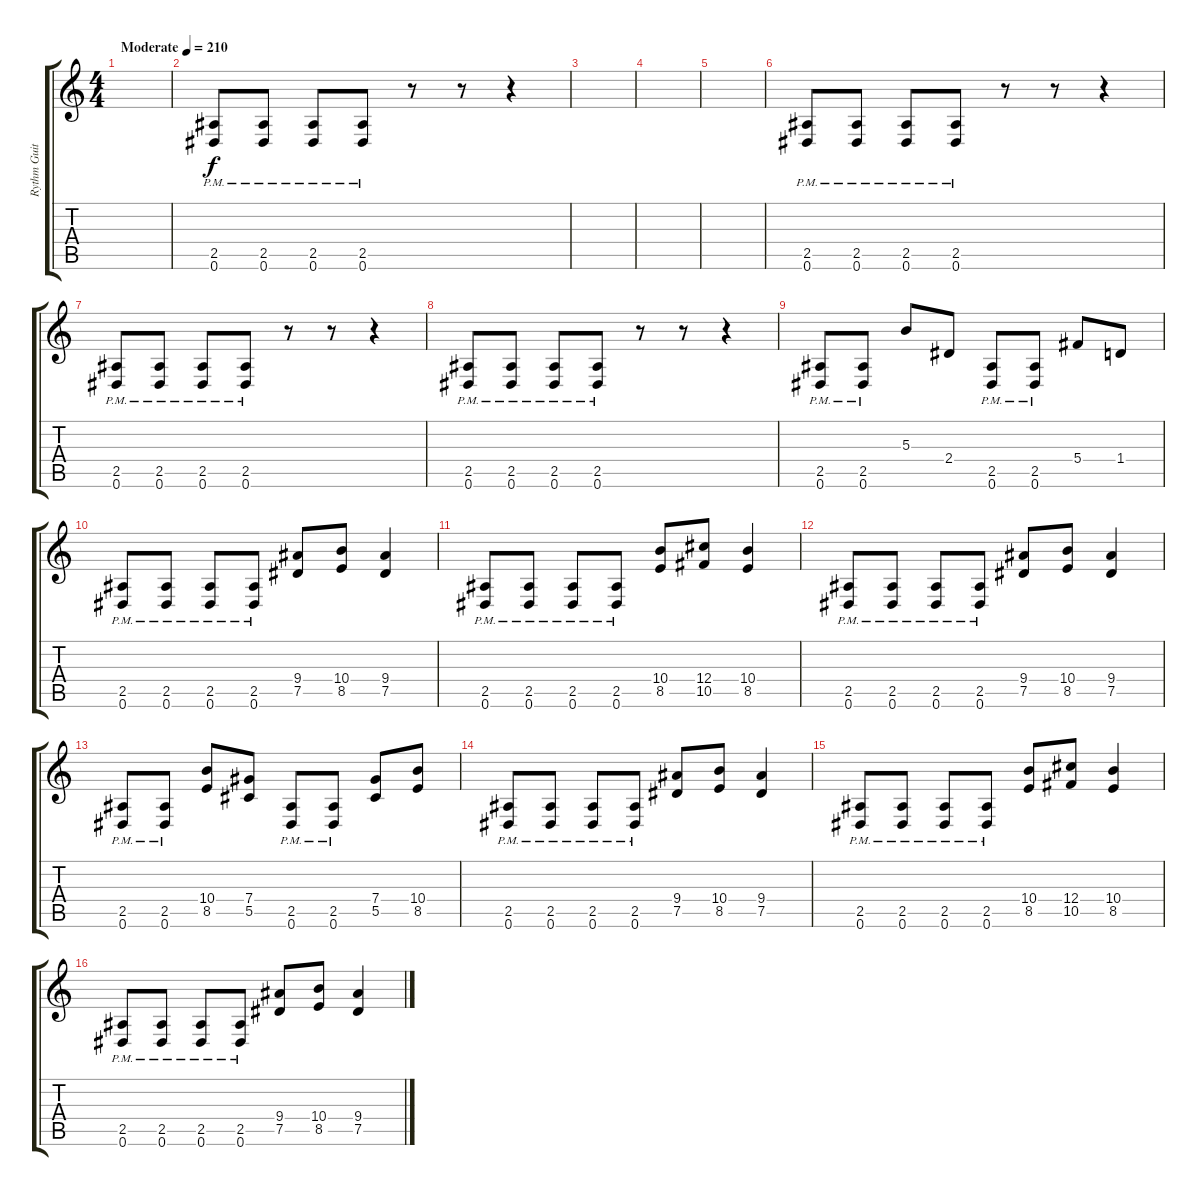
\track ("Rythm Guitar" "Rythm Guit") {instrument overdrivenguitar}
\staff {score tabs}
\tuning (Eb4 Bb3 Gb3 Db3 Ab2 Eb2) {hide}
\ts (4 4)
\tempo (210 "Moderate")
\clef g2
\ks c
|
(2.5{pm} 0.6{pm}).8 (2.5{pm} 0.6{pm}).8 (2.5{pm} 0.6{pm}).8 (2.5{pm} 0.6{pm}).8 r.8 r.8 r.4 |
|
|
|
(2.5{pm} 0.6{pm}).8 (2.5{pm} 0.6{pm}).8 (2.5{pm} 0.6{pm}).8 (2.5{pm} 0.6{pm}).8 r.8 r.8 r.4 |
(2.5{pm} 0.6{pm}).8 (2.5{pm} 0.6{pm}).8 (2.5{pm} 0.6{pm}).8 (2.5{pm} 0.6{pm}).8 r.8 r.8 r.4 |
(2.5{pm} 0.6{pm}).8 (2.5{pm} 0.6{pm}).8 (2.5{pm} 0.6{pm}).8 (2.5{pm} 0.6{pm}).8 r.8 r.8 r.4 |
(2.5{pm} 0.6{pm}).8 (2.5{pm} 0.6{pm}).8 5.3.8 2.4.8 (2.5{pm} 0.6{pm}).8 (2.5{pm} 0.6{pm}).8 5.4.8 1.4.8 |
(2.5{pm} 0.6{pm}).8 (2.5{pm} 0.6{pm}).8 (2.5{pm} 0.6{pm}).8 (2.5{pm} 0.6{pm}).8 (9.4 7.5).8 (10.4 8.5).8 (9.4 7.5).4 |
(2.5{pm} 0.6{pm}).8 (2.5{pm} 0.6{pm}).8 (2.5{pm} 0.6{pm}).8 (2.5{pm} 0.6{pm}).8 (10.4 8.5).8 (12.4 10.5).8 (10.4 8.5).4 |
(2.5{pm} 0.6{pm}).8 (2.5{pm} 0.6{pm}).8 (2.5{pm} 0.6{pm}).8 (2.5{pm} 0.6{pm}).8 (9.4 7.5).8 (10.4 8.5).8 (9.4 7.5).4 |
(2.5{pm} 0.6{pm}).8 (2.5{pm} 0.6{pm}).8 (10.4 8.5).8 (7.4 5.5).8 (2.5{pm} 0.6{pm}).8 (2.5{pm} 0.6{pm}).8 (7.4 5.5).8 (10.4 8.5).8 |
(2.5{pm} 0.6{pm}).8 (2.5{pm} 0.6{pm}).8 (2.5{pm} 0.6{pm}).8 (2.5{pm} 0.6{pm}).8 (9.4 7.5).8 (10.4 8.5).8 (9.4 7.5).4 |
(2.5{pm} 0.6{pm}).8 (2.5{pm} 0.6{pm}).8 (2.5{pm} 0.6{pm}).8 (2.5{pm} 0.6{pm}).8 (10.4 8.5).8 (12.4 10.5).8 (10.4 8.5).4 |
(2.5{pm} 0.6{pm}).8 (2.5{pm} 0.6{pm}).8 (2.5{pm} 0.6{pm}).8 (2.5{pm} 0.6{pm}).8 (9.4 7.5).8 (10.4 8.5).8 (9.4 7.5).4
